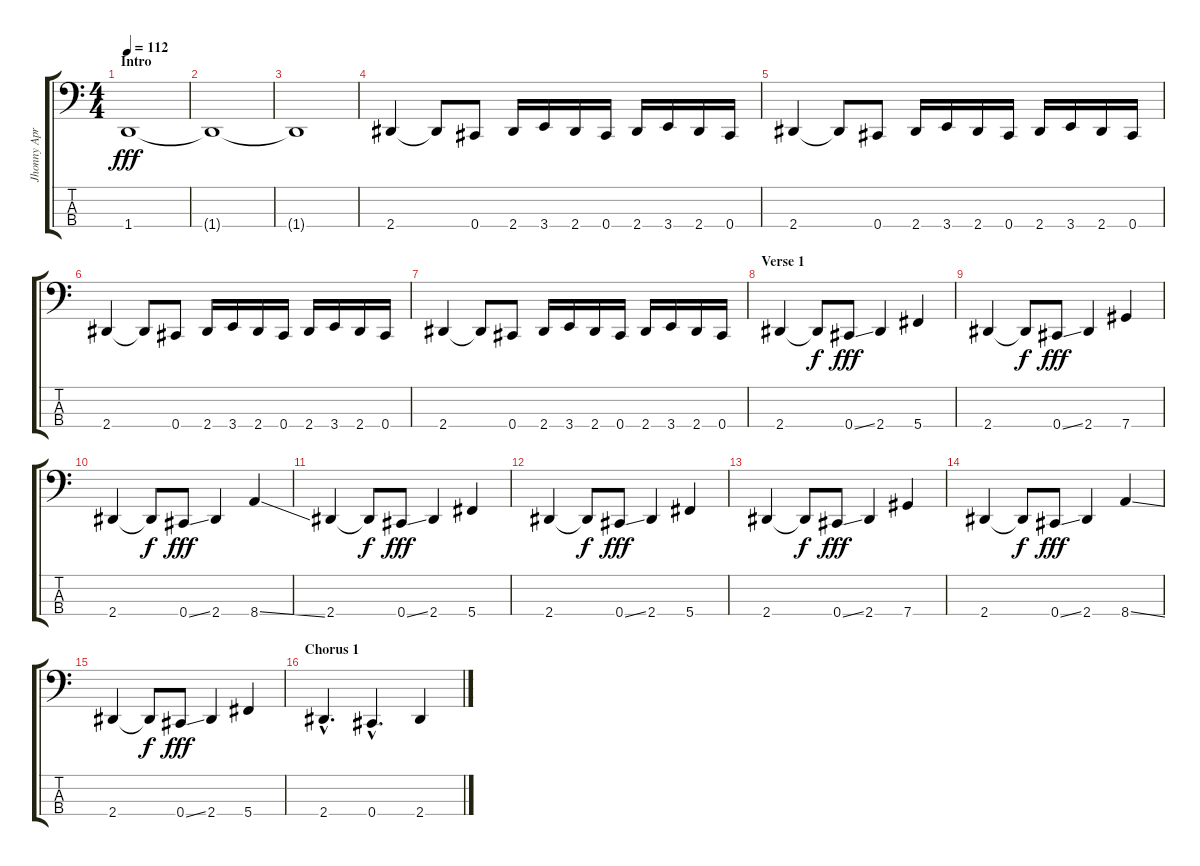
\track ("Jhonny April" "Jhonny Apr") {instrument electricbassfinger}
\staff {score tabs}
\tuning (Gb2 Db2 Ab1 Db1) {hide}
\ts (4 4)
\section ("" "Intro")
\tempo 112
\clef f4
\ks c
1.4.1{dy fff instrument electricbassfinger} |
1.4{t}.1 |
1.4{t}.1 |
2.4.4 2.4{t}.8 0.4.8 2.4.16 3.4.16 2.4.16 0.4.16 2.4.16 3.4.16 2.4.16 0.4.16 |
2.4.4 2.4{t}.8 0.4.8 2.4.16 3.4.16 2.4.16 0.4.16 2.4.16 3.4.16 2.4.16 0.4.16 |
2.4.4 2.4{t}.8 0.4.8 2.4.16 3.4.16 2.4.16 0.4.16 2.4.16 3.4.16 2.4.16 0.4.16 |
2.4.4 2.4{t}.8 0.4.8 2.4.16 3.4.16 2.4.16 0.4.16 2.4.16 3.4.16 2.4.16 0.4.16 |
\section ("" "Verse 1")
2.4.4 2.4{t}.8{dy f} 0.4{ss}.8{dy fff} 2.4.4 5.4.4 |
2.4.4 2.4{t}.8{dy f} 0.4{ss}.8{dy fff} 2.4.4 7.4.4 |
2.4.4 2.4{t}.8{dy f} 0.4{ss}.8{dy fff} 2.4.4 8.4{ss}.4 |
2.4.4 2.4{t}.8{dy f} 0.4{ss}.8{dy fff} 2.4.4 5.4.4 |
2.4.4 2.4{t}.8{dy f} 0.4{ss}.8{dy fff} 2.4.4 5.4.4 |
2.4.4 2.4{t}.8{dy f} 0.4{ss}.8{dy fff} 2.4.4 7.4.4 |
2.4.4 2.4{t}.8{dy f} 0.4{ss}.8{dy fff} 2.4.4 8.4{ss}.4 |
2.4.4 2.4{t}.8{dy f} 0.4{ss}.8{dy fff} 2.4.4 5.4.4 |
\section ("" "Chorus 1 ")
2.4{hac}.4{d} 0.4{hac}.4{d} 2.4.4
